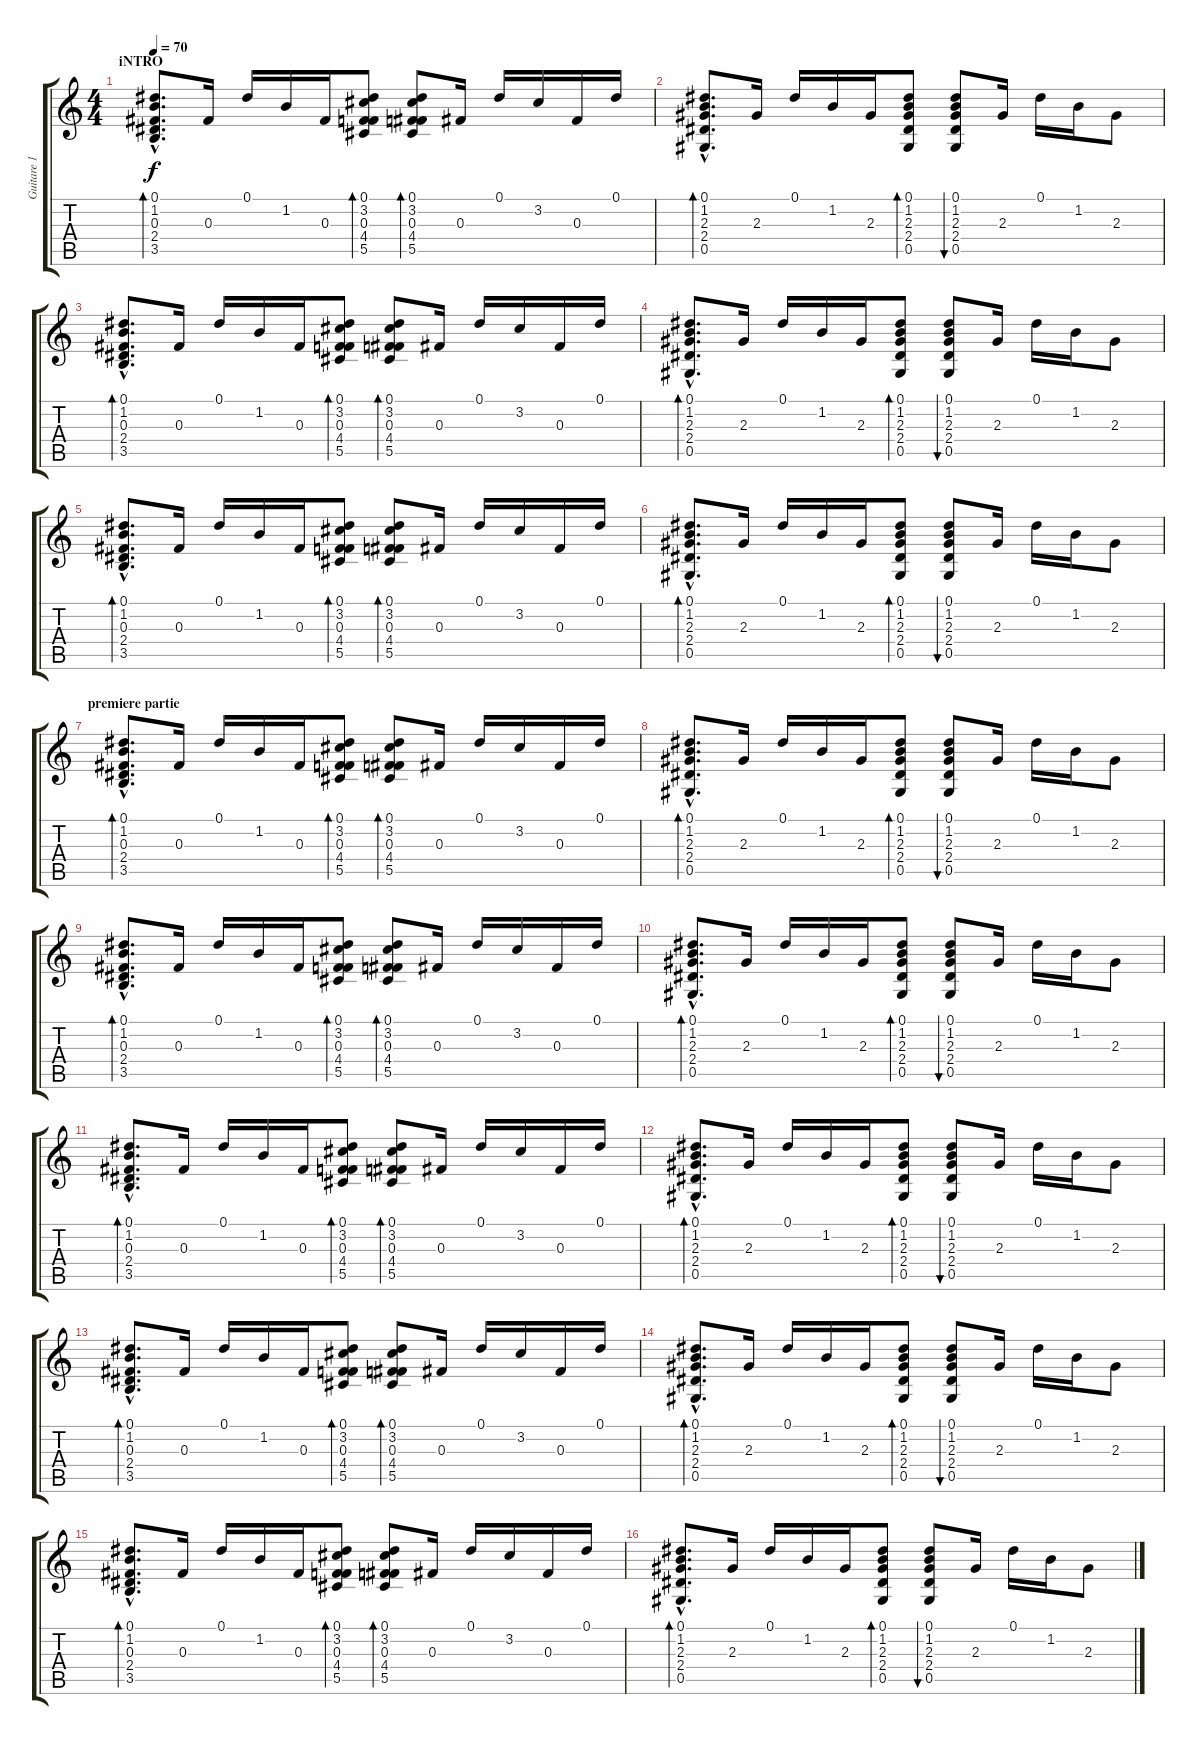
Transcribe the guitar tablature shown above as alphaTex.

\track ("Guitare 1" "Guitare 1") {instrument acousticguitarsteel}
\staff {score tabs}
\tuning (Eb4 Bb3 Gb3 Db3 Ab2 Eb2) {hide}
\ts (4 4)
\section ("" "iNTRO")
\tempo 70
\clef g2
\ks c
(0.1{hac} 1.2{hac} 0.3{hac} 2.4{hac} 3.5{hac}).8{d bd 60 dy f instrument acousticguitarsteel} 0.3.16 0.1.16 1.2.16 0.3.16 (0.1 3.2 0.3 4.4 5.5).8{bd 60} (0.1 3.2 0.3 4.4 5.5).8{bd 60} 0.3.16 0.1.16 3.2.16 0.3.16 0.1.16 |
(0.1{hac} 1.2{hac} 2.3{hac} 2.4{hac} 0.5{hac}).8{d bd 60} 2.3.16 0.1.16 1.2.16 2.3.16 (0.1 1.2 2.3 2.4 0.5).8{bd 60} (0.1 1.2 2.3 2.4 0.5).8{bu 60} 2.3.16 0.1.16 1.2.16 2.3.8 |
(0.1{hac} 1.2{hac} 0.3{hac} 2.4{hac} 3.5{hac}).8{d bd 60} 0.3.16 0.1.16 1.2.16 0.3.16 (0.1 3.2 0.3 4.4 5.5).8{bd 60} (0.1 3.2 0.3 4.4 5.5).8{bd 60} 0.3.16 0.1.16 3.2.16 0.3.16 0.1.16 |
(0.1{hac} 1.2{hac} 2.3{hac} 2.4{hac} 0.5{hac}).8{d bd 60} 2.3.16 0.1.16 1.2.16 2.3.16 (0.1 1.2 2.3 2.4 0.5).8{bd 60} (0.1 1.2 2.3 2.4 0.5).8{bu 60} 2.3.16 0.1.16 1.2.16 2.3.8 |
(0.1{hac} 1.2{hac} 0.3{hac} 2.4{hac} 3.5{hac}).8{d bd 60} 0.3.16 0.1.16 1.2.16 0.3.16 (0.1 3.2 0.3 4.4 5.5).8{bd 60} (0.1 3.2 0.3 4.4 5.5).8{bd 60} 0.3.16 0.1.16 3.2.16 0.3.16 0.1.16 |
(0.1{hac} 1.2{hac} 2.3{hac} 2.4{hac} 0.5{hac}).8{d bd 60} 2.3.16 0.1.16 1.2.16 2.3.16 (0.1 1.2 2.3 2.4 0.5).8{bd 60} (0.1 1.2 2.3 2.4 0.5).8{bu 60} 2.3.16 0.1.16 1.2.16 2.3.8 |
\section ("" "premiere partie")
(0.1{hac} 1.2{hac} 0.3{hac} 2.4{hac} 3.5{hac}).8{d bd 60} 0.3.16 0.1.16 1.2.16 0.3.16 (0.1 3.2 0.3 4.4 5.5).8{bd 60} (0.1 3.2 0.3 4.4 5.5).8{bd 60} 0.3.16 0.1.16 3.2.16 0.3.16 0.1.16 |
(0.1{hac} 1.2{hac} 2.3{hac} 2.4{hac} 0.5{hac}).8{d bd 60} 2.3.16 0.1.16 1.2.16 2.3.16 (0.1 1.2 2.3 2.4 0.5).8{bd 60} (0.1 1.2 2.3 2.4 0.5).8{bu 60} 2.3.16 0.1.16 1.2.16 2.3.8 |
(0.1{hac} 1.2{hac} 0.3{hac} 2.4{hac} 3.5{hac}).8{d bd 60} 0.3.16 0.1.16 1.2.16 0.3.16 (0.1 3.2 0.3 4.4 5.5).8{bd 60} (0.1 3.2 0.3 4.4 5.5).8{bd 60} 0.3.16 0.1.16 3.2.16 0.3.16 0.1.16 |
(0.1{hac} 1.2{hac} 2.3{hac} 2.4{hac} 0.5{hac}).8{d bd 60} 2.3.16 0.1.16 1.2.16 2.3.16 (0.1 1.2 2.3 2.4 0.5).8{bd 60} (0.1 1.2 2.3 2.4 0.5).8{bu 60} 2.3.16 0.1.16 1.2.16 2.3.8 |
(0.1{hac} 1.2{hac} 0.3{hac} 2.4{hac} 3.5{hac}).8{d bd 60} 0.3.16 0.1.16 1.2.16 0.3.16 (0.1 3.2 0.3 4.4 5.5).8{bd 60} (0.1 3.2 0.3 4.4 5.5).8{bd 60} 0.3.16 0.1.16 3.2.16 0.3.16 0.1.16 |
(0.1{hac} 1.2{hac} 2.3{hac} 2.4{hac} 0.5{hac}).8{d bd 60} 2.3.16 0.1.16 1.2.16 2.3.16 (0.1 1.2 2.3 2.4 0.5).8{bd 60} (0.1 1.2 2.3 2.4 0.5).8{bu 60} 2.3.16 0.1.16 1.2.16 2.3.8 |
(0.1{hac} 1.2{hac} 0.3{hac} 2.4{hac} 3.5{hac}).8{d bd 60} 0.3.16 0.1.16 1.2.16 0.3.16 (0.1 3.2 0.3 4.4 5.5).8{bd 60} (0.1 3.2 0.3 4.4 5.5).8{bd 60} 0.3.16 0.1.16 3.2.16 0.3.16 0.1.16 |
(0.1{hac} 1.2{hac} 2.3{hac} 2.4{hac} 0.5{hac}).8{d bd 60} 2.3.16 0.1.16 1.2.16 2.3.16 (0.1 1.2 2.3 2.4 0.5).8{bd 60} (0.1 1.2 2.3 2.4 0.5).8{bu 60} 2.3.16 0.1.16 1.2.16 2.3.8 |
(0.1{hac} 1.2{hac} 0.3{hac} 2.4{hac} 3.5{hac}).8{d bd 60} 0.3.16 0.1.16 1.2.16 0.3.16 (0.1 3.2 0.3 4.4 5.5).8{bd 60} (0.1 3.2 0.3 4.4 5.5).8{bd 60} 0.3.16 0.1.16 3.2.16 0.3.16 0.1.16 |
(0.1{hac} 1.2{hac} 2.3{hac} 2.4{hac} 0.5{hac}).8{d bd 60} 2.3.16 0.1.16 1.2.16 2.3.16 (0.1 1.2 2.3 2.4 0.5).8{bd 60} (0.1 1.2 2.3 2.4 0.5).8{bu 60} 2.3.16 0.1.16 1.2.16 2.3.8
